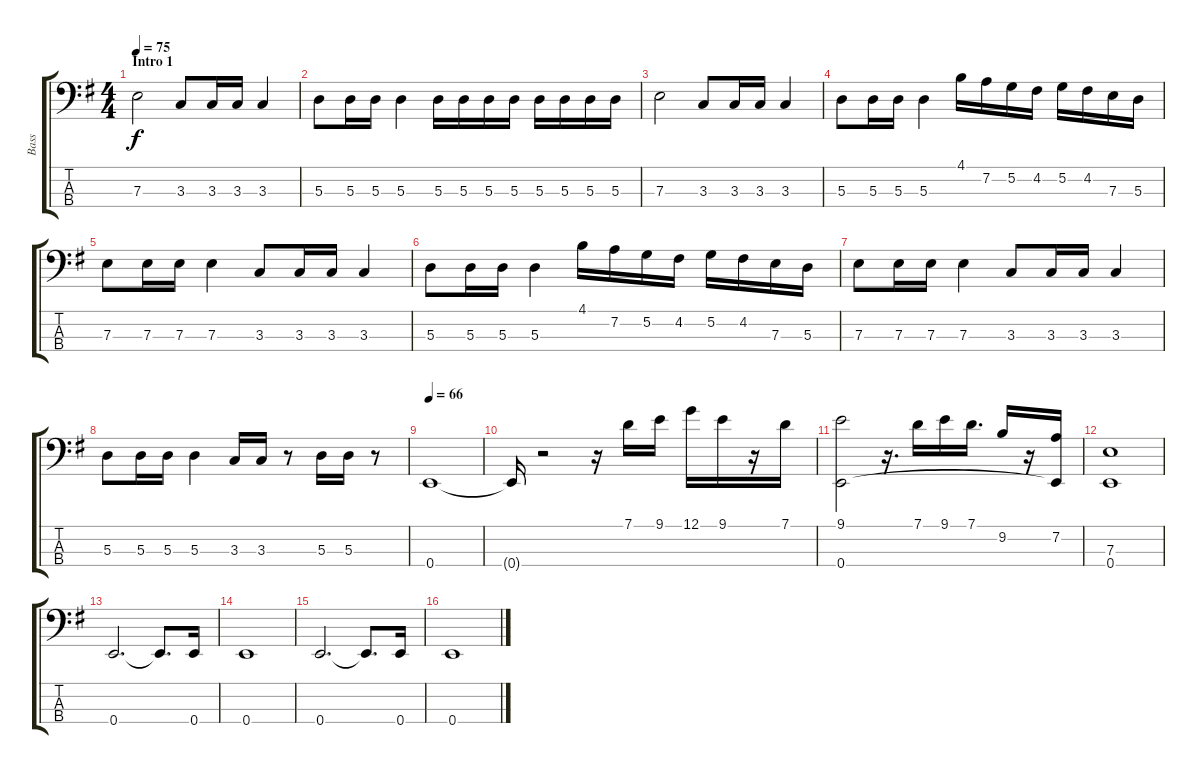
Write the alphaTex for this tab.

\track ("Bass" "Bass") {instrument electricbassfinger}
\staff {score tabs}
\tuning (G2 D2 A1 E1) {hide}
\ts (4 4)
\section ("" "Intro 1")
\tempo 75
\clef f4
\ks eminor
7.3.2{dy f instrument electricbassfinger} 3.3.8 3.3.16 3.3.16 3.3.4 |
5.3.8 5.3.16 5.3.16 5.3.4 5.3.16 5.3.16 5.3.16 5.3.16 5.3.16 5.3.16 5.3.16 5.3.16 |
7.3.2 3.3.8 3.3.16 3.3.16 3.3.4 |
5.3.8 5.3.16 5.3.16 5.3.4 4.1.16 7.2.16 5.2.16 4.2.16 5.2.16 4.2.16 7.3.16 5.3.16 |
7.3.8 7.3.16 7.3.16 7.3.4 3.3.8 3.3.16 3.3.16 3.3.4 |
5.3.8 5.3.16 5.3.16 5.3.4 4.1.16 7.2.16 5.2.16 4.2.16 5.2.16 4.2.16 7.3.16 5.3.16 |
7.3.8 7.3.16 7.3.16 7.3.4 3.3.8 3.3.16 3.3.16 3.3.4 |
5.3.8 5.3.16 5.3.16 5.3.4 3.3.16 3.3.16 r.8 5.3.16 5.3.16 r.8 |
\tempo 66
0.4.1 |
0.4{t}.16 r.2 r.16 7.1.16 9.1.16 12.1.16 9.1.16 r.16 7.1.16 |
(9.1 0.4).2 r.16{d} 7.1.16 9.1.16 7.1.16{d} 9.2.16 r.16 (7.2 0.4{t}).16 |
(7.3 0.4).1 |
0.4.2{d} 0.4{t}.8{d} 0.4.16 |
0.4.1 |
0.4.2{d} 0.4{t}.8{d} 0.4.16 |
0.4.1
